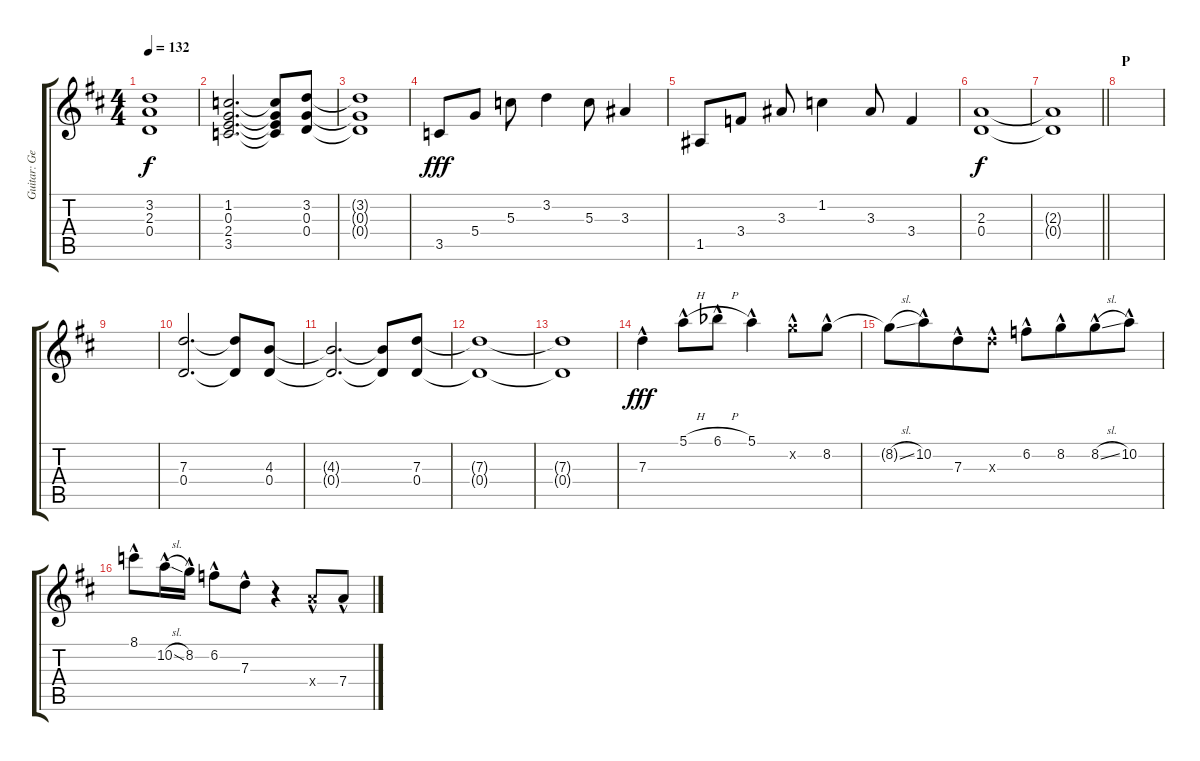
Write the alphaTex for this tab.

\track ("Guitar: George" "Guitar: Ge") {instrument distortionguitar}
\staff {score tabs}
\tuning (E4 B3 G3 D3 A2 D2) {hide}
\ts (4 4)
\tempo 132
\clef g2
\ks d
(3.2{t} 2.3{t} 0.4{t}).1{dy f} |
(1.2 0.3 2.4 3.5).2{d} (1.2{t} 0.3{t} 2.4{t} 3.5{t}).8 (3.2 0.3 0.4).8 |
(3.2{t} 0.3{t} 0.4{t}).1 |
3.5.8{dy fff} 5.4.8 5.3.8 3.2.4 5.3.8 3.3.4 |
1.5.8 3.4.8 3.3.8 1.2.4 3.3.8 3.4.4 |
(2.3 0.4).1{dy f} |
\barLineRight lightlight
(2.3{t} 0.4{t}).1 |
\section ("" "P")
|
|
(7.3 0.4).2{d} (7.3{t} 0.4{t}).8 (4.3 0.4).8 |
(4.3{t} 0.4{t}).2{d} (4.3{t} 0.4{t}).8 (7.3 0.4).8 |
(7.3{t} 0.4{t}).1 |
(7.3{t} 0.4{t}).1 |
7.3{hac}.4{dy fff volume 16 balance 8 instrument overdrivenguitar} 5.1{h hac}.8 6.1{h hac acc b}.8 5.1{hac}.4 8.2{hac x}.8 8.2{hac}.8 |
8.2{sl t}.8 10.2{hac}.8{beam merge} 7.3{hac}.8 7.3{hac x}.8 6.2{hac}.8 8.2{hac}.8{beam merge} 8.2{sl hac}.8 10.2{hac}.8 |
8.1{hac}.8 10.2{sl hac}.16 8.2{hac}.16 6.2{hac}.8 7.3{hac}.8 r.4 7.4{hac x}.8 7.4{hac}.8
